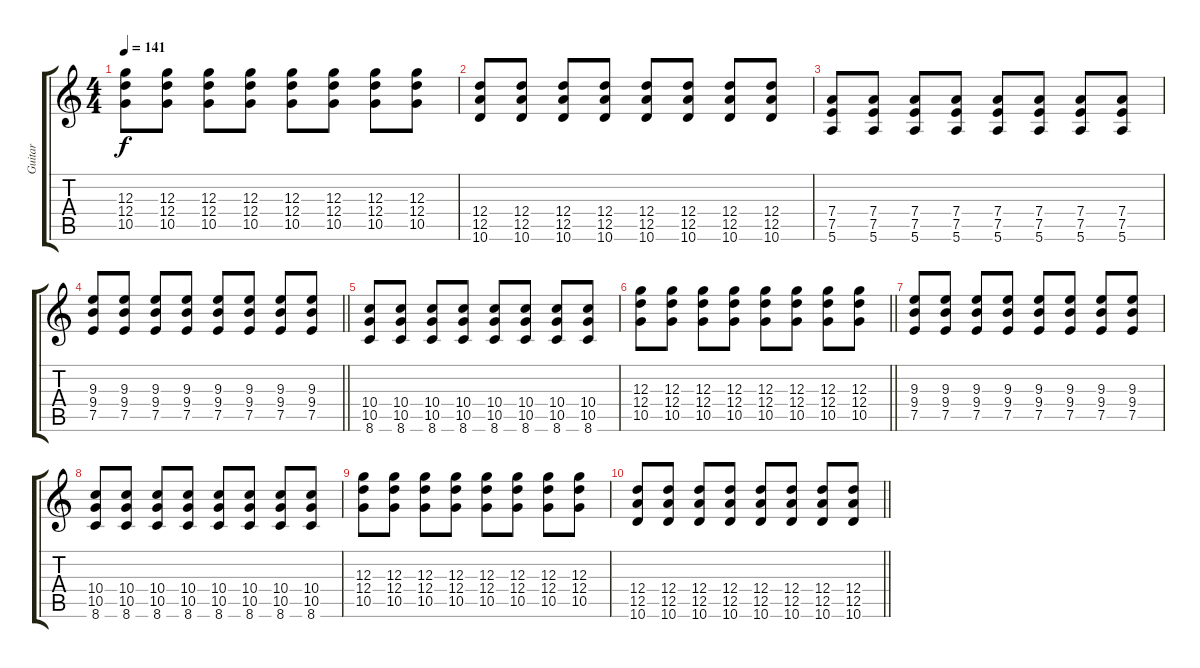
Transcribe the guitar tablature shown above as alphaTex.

\track ("Guitar" "Guitar") {instrument distortionguitar}
\staff {score tabs}
\tuning (E4 B3 G3 D3 A2 E2) {hide}
\ts (4 4)
\tempo 141
\clef g2
\ks c
(12.3 12.4 10.5).8{dy f} (12.3 12.4 10.5).8 (12.3 12.4 10.5).8 (12.3 12.4 10.5).8 (12.3 12.4 10.5).8 (12.3 12.4 10.5).8 (12.3 12.4 10.5).8 (12.3 12.4 10.5).8 |
(12.4 12.5 10.6).8 (12.4 12.5 10.6).8 (12.4 12.5 10.6).8 (12.4 12.5 10.6).8 (12.4 12.5 10.6).8 (12.4 12.5 10.6).8 (12.4 12.5 10.6).8 (12.4 12.5 10.6).8 |
(7.4 7.5 5.6).8 (7.4 7.5 5.6).8 (7.4 7.5 5.6).8 (7.4 7.5 5.6).8 (7.4 7.5 5.6).8 (7.4 7.5 5.6).8 (7.4 7.5 5.6).8 (7.4 7.5 5.6).8 |
\barLineRight lightlight
(9.3 9.4 7.5).8 (9.3 9.4 7.5).8 (9.3 9.4 7.5).8 (9.3 9.4 7.5).8 (9.3 9.4 7.5).8 (9.3 9.4 7.5).8 (9.3 9.4 7.5).8 (9.3 9.4 7.5).8 |
(10.4 10.5 8.6).8 (10.4 10.5 8.6).8 (10.4 10.5 8.6).8 (10.4 10.5 8.6).8 (10.4 10.5 8.6).8 (10.4 10.5 8.6).8 (10.4 10.5 8.6).8 (10.4 10.5 8.6).8 |
\barLineRight lightlight
(12.3 12.4 10.5).8 (12.3 12.4 10.5).8 (12.3 12.4 10.5).8 (12.3 12.4 10.5).8 (12.3 12.4 10.5).8 (12.3 12.4 10.5).8 (12.3 12.4 10.5).8 (12.3 12.4 10.5).8 |
(9.3 9.4 7.5).8 (9.3 9.4 7.5).8 (9.3 9.4 7.5).8 (9.3 9.4 7.5).8 (9.3 9.4 7.5).8 (9.3 9.4 7.5).8 (9.3 9.4 7.5).8 (9.3 9.4 7.5).8 |
(10.4 10.5 8.6).8 (10.4 10.5 8.6).8 (10.4 10.5 8.6).8 (10.4 10.5 8.6).8 (10.4 10.5 8.6).8 (10.4 10.5 8.6).8 (10.4 10.5 8.6).8 (10.4 10.5 8.6).8 |
(12.3 12.4 10.5).8 (12.3 12.4 10.5).8 (12.3 12.4 10.5).8 (12.3 12.4 10.5).8 (12.3 12.4 10.5).8 (12.3 12.4 10.5).8 (12.3 12.4 10.5).8 (12.3 12.4 10.5).8 |
\barLineRight lightlight
(12.4 12.5 10.6).8 (12.4 12.5 10.6).8 (12.4 12.5 10.6).8 (12.4 12.5 10.6).8 (12.4 12.5 10.6).8 (12.4 12.5 10.6).8 (12.4 12.5 10.6).8 (12.4 12.5 10.6).8
